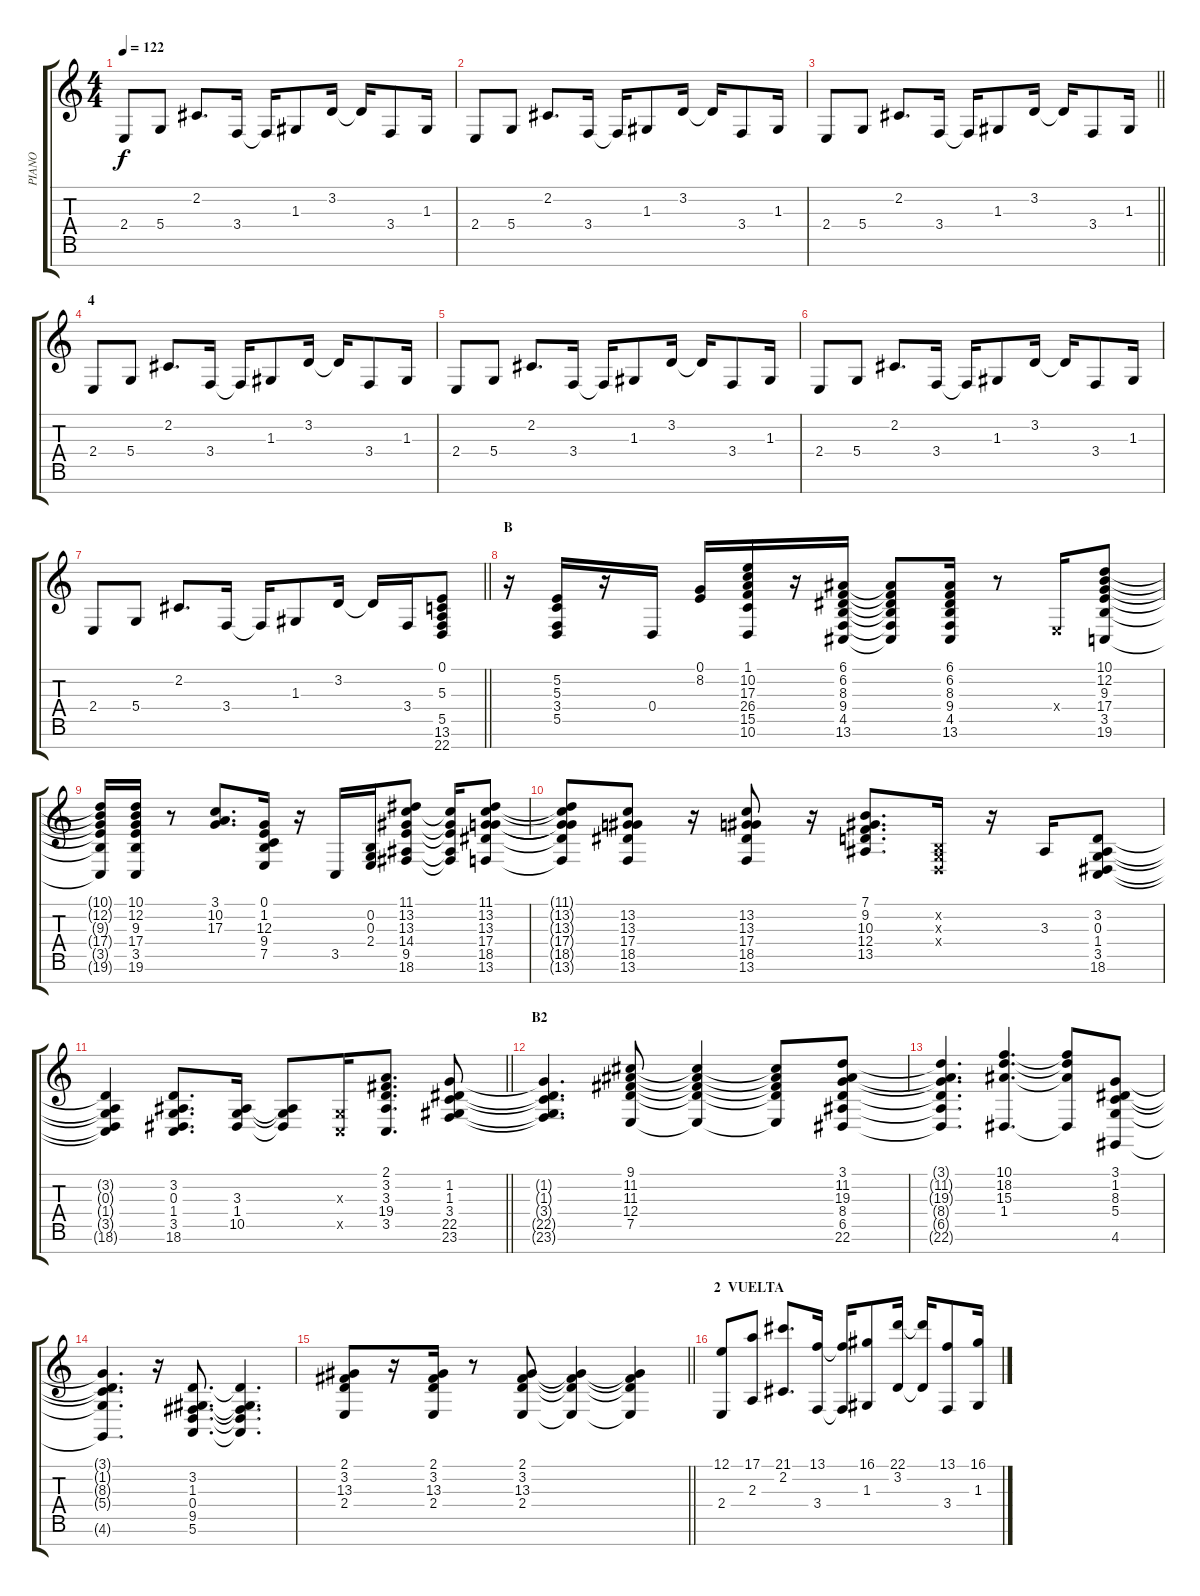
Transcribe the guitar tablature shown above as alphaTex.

\track ("PIANO" "PIANO") {instrument acousticgrandpiano}
\staff {score tabs}
\tuning (E4 B3 G3 D3 A2 E2 B1) {hide}
\ts (4 4)
\tempo 122
\clef g2
\ks c
2.4.8{dy f} 5.4.8 2.2.8{d} 3.4.16 3.4{t}.16 1.3.8 3.2.16 3.2{t}.16 3.4.8 1.3.16 |
2.4.8 5.4.8 2.2.8{d} 3.4.16 3.4{t}.16 1.3.8 3.2.16 3.2{t}.16 3.4.8 1.3.16 |
\barLineRight lightlight
2.4.8 5.4.8 2.2.8{d} 3.4.16 3.4{t}.16 1.3.8 3.2.16 3.2{t}.16 3.4.8 1.3.16 |
\section ("" "4")
2.4.8 5.4.8 2.2.8{d} 3.4.16 3.4{t}.16 1.3.8 3.2.16 3.2{t}.16 3.4.8 1.3.16 |
2.4.8 5.4.8 2.2.8{d} 3.4.16 3.4{t}.16 1.3.8 3.2.16 3.2{t}.16 3.4.8 1.3.16 |
2.4.8 5.4.8 2.2.8{d} 3.4.16 3.4{t}.16 1.3.8 3.2.16 3.2{t}.16 3.4.8 1.3.16 |
\barLineRight lightlight
2.4.8 5.4.8 2.2.8{d} 3.4.16 3.4{t}.16 1.3.8 3.2.16 3.2{t}.16 3.4.16 (0.1 5.3 5.5 13.6 22.7).8 |
\section ("" "B")
r.16 (5.2 5.3 3.4 5.5).16 r.16 0.4.16 (0.1 8.2).16 (1.1 10.2 17.3 26.4 15.5 10.6).16 r.16 (6.1 6.2 8.3 9.4 4.5 13.6).16 (6.1{t} 6.2{t} 8.3{t} 9.4{t} 4.5{t} 13.6{t}).8 (6.1 6.2 8.3 9.4 4.5 13.6).16 r.8 2.4{x}.16 (10.1 12.2 9.3 17.4 3.5 19.6).8 |
(10.1{t} 12.2{t} 9.3{t} 17.4{t} 3.5{t} 19.6{t}).16 (10.1 12.2 9.3 17.4 3.5 19.6).16 r.8 (3.1 10.2 17.3).8{d} (0.1 1.2 12.3 9.4 7.5).16 r.16 3.5.16 (0.2 0.3 2.4).16 (11.1 13.2 13.3 14.4 9.5 18.6).8 (13.2{t} 13.3{t} 14.4{t} 9.5{t} 18.6{t}).16 (11.1 13.2 13.3 17.4 18.5 13.6).8 |
(11.1{t} 13.2{t} 13.3{t} 17.4{t} 18.5{t} 13.6{t}).8 (13.2 13.3 17.4 18.5 13.6).8 r.16 (13.2 13.3 17.4 18.5 13.6).8 r.16 (7.1 9.2 10.3 12.4 13.5).8{d} (0.2{x} 0.3{x} 0.4{x}).16 r.16 3.3.16 (3.2 0.3 1.4 3.5 18.6).8 |
\barLineRight lightlight
(3.2{t} 0.3{t} 1.4{t} 3.5{t} 18.6{t}).4 (3.2 0.3 1.4 3.5 18.6).8{d} (3.3 1.4 10.5).16 (3.3{t} 1.4{t} 10.5{t}).8 (0.3{x} 3.5{x}).16 (2.1 3.2 3.3 19.4 3.5).8{d} (1.2 1.3 3.4 22.5 23.6).8 |
\section ("" "B2")
(1.2{t} 1.3{t} 3.4{t} 22.5{t} 23.6{t}).4{d} (9.1 11.2 11.3 12.4 7.5).8 (9.1{t} 11.2{t} 11.3{t} 12.4{t} 7.5{t}).4 (9.1{t} 11.2{t} 11.3{t} 12.4{t} 7.5{t}).8 (3.1 11.2 19.3 8.4 6.5 22.6).8 |
(3.1{t} 11.2{t} 19.3{t} 8.4{t} 6.5{t} 22.6{t}).4{d} (10.1 18.2 15.3 1.4).4{d} (10.1{t} 18.2{t} 15.3{t} 1.4{t}).8 (3.1 1.2 8.3 5.4 4.6).8 |
(3.1{t} 1.2{t} 8.3{t} 5.4{t} 4.6{t}).4{d} r.16 (3.2 1.3 0.4 9.5 5.6).8{d} (3.2{t} 1.3{t} 0.4{t} 9.5{t} 5.6{t}).4{d} |
\barLineRight lightlight
(2.1 3.2 13.3 2.4).8 r.16 (2.1 3.2 13.3 2.4).16 r.8 (2.1 3.2 13.3 2.4).8 (2.1{t} 3.2{t} 13.3{t} 2.4{t}).4 (2.1{t} 3.2{t} 13.3{t} 2.4{t}).4 |
\section ("" "2  VUELTA")
(12.1 2.4).8 (17.1 2.3).8 (21.1 2.2).8{d} (13.1 3.4).16 (13.1{t} 3.4{t}).16 (16.1 1.3).8 (22.1 3.2).16 (22.1{t} 3.2{t}).16 (13.1 3.4).8 (16.1 1.3).16
